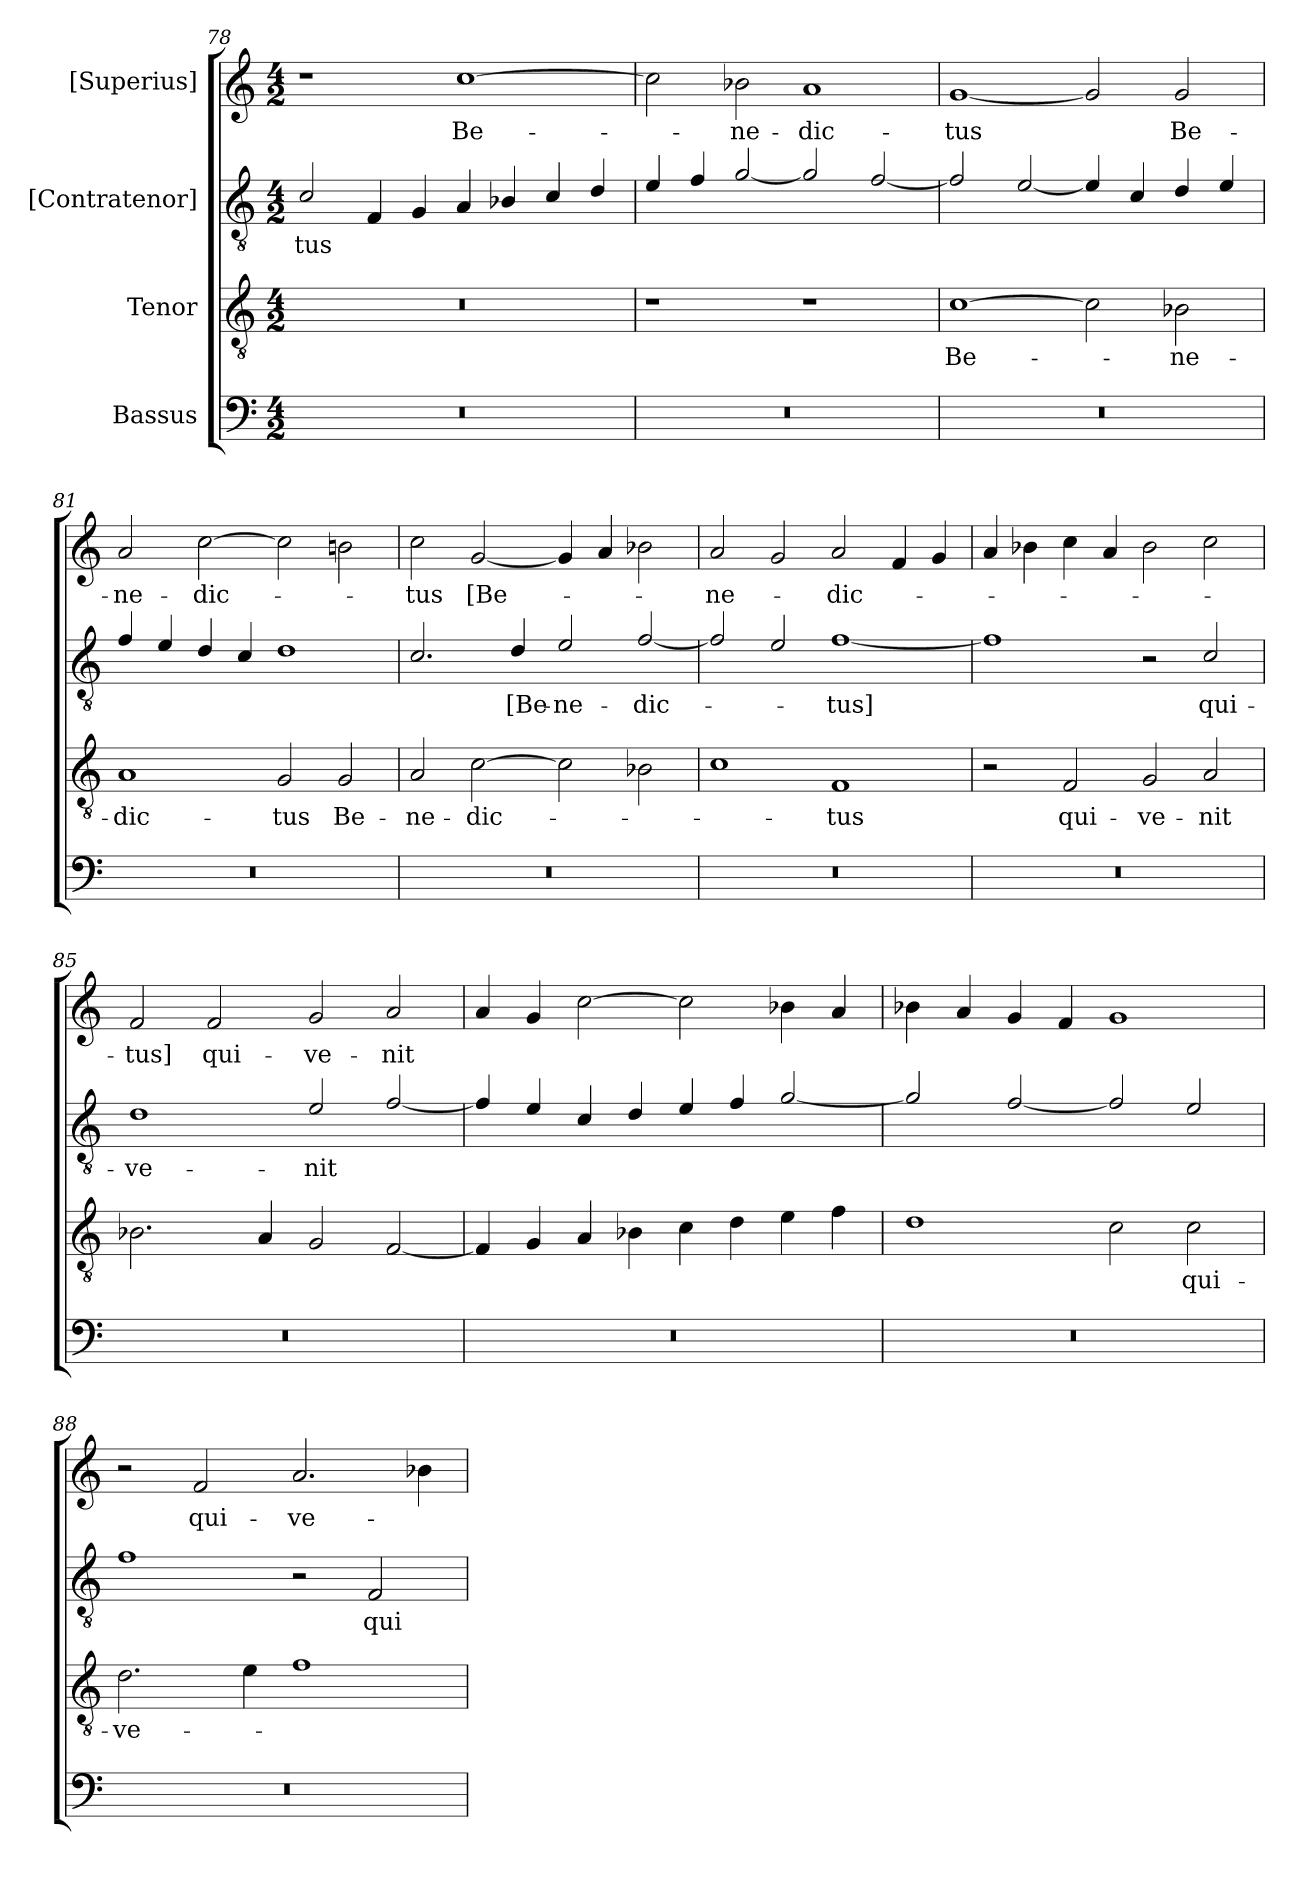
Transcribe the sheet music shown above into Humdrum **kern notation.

**kern	**kern	**text	**kern	**text	**kern	**text
*part4	*part3	*part3	*part2	*part2	*part1	*part1
*staff4	*staff3	*staff3	*staff2	*staff2	*staff1	*staff1
*I"Bassus	*I"Tenor	*	*I"[Contratenor]	*	*I"[Superius]	*
*clefF4	*clefGv2	*	*clefGv2	*	*clefG2	*
*k[]	*k[]	*	*k[]	*	*k[]	*
*M4/2	*M4/2	*	*M4/2	*	*M4/2	*
=78	=78	=78	=78	=78	=78	=78
0r	0r	.	2c/	-tus	1r	.
.	.	.	4F/	.	.	.
.	.	.	4G/	.	.	.
.	.	.	4A/	.	[1cc\	Be-
.	.	.	4B-X/	.	.	.
.	.	.	4c/	.	.	.
.	.	.	4d/	.	.	.
=79	=79	=79	=79	=79	=79	=79
0r	1r	.	4e/	.	2cc\]	.
.	.	.	4f/	.	.	.
.	.	.	[2g/	.	2b-X\	-ne-
.	1r	.	2g/]	.	1a/	-dic-
.	.	.	[2f/	.	.	.
=80	=80	=80	=80	=80	=80	=80
0r	[1c\	Be-	2f/]	.	[1g/	-tus
.	.	.	[2e/	.	.	.
.	2c\]	.	4e/]	.	2g/]	.
.	.	.	4c/	.	.	.
.	2B-X\	-ne-	4d/	.	2g/	Be-
.	.	.	4e/	.	.	.
=81	=81	=81	=81	=81	=81	=81
0r	1A/	-dic-	4f/	.	2a/	-ne-
.	.	.	4e/	.	.	.
.	.	.	4d/	.	[2cc\	-dic-
.	.	.	4c/	.	.	.
.	2G/	-tus	1d/	.	2cc\]	.
.	2G/	Be-	.	.	2bn\	.
=82	=82	=82	=82	=82	=82	=82
0r	2A/	-ne-	2.c/	.	2cc\	-tus
.	[2c\	-dic-	.	.	[2g/	[Be-
.	.	.	4d/	[Be-	.	.
.	2c\]	.	2e/	-ne-	4g/]	.
.	.	.	.	.	4a/	.
.	2B-X\	.	[2f/	-dic-	2b-X\	.
=83	=83	=83	=83	=83	=83	=83
0r	1c\	.	2f/]	.	2a/	-ne-
.	.	.	2e/	.	2g/	.
.	1F/	-tus	[1f/	-tus]	2a/	-dic-
.	.	.	.	.	4f/	.
.	.	.	.	.	4g/	.
=84	=84	=84	=84	=84	=84	=84
0r	2r	.	1f/]	.	4a/	.
.	.	.	.	.	4b-X\	.
.	2F/	qui-	.	.	4cc\	.
.	.	.	.	.	4a/	.
.	2G/	ve-	2r	.	2b-\	.
.	2A/	-nit	2c/	qui-	2cc\	.
=85	=85	=85	=85	=85	=85	=85
0r	2.B-X\	.	1d/	ve-	2f/	-tus]
.	.	.	.	.	2f/	qui-
.	4A/	.	.	.	.	.
.	2G/	.	2e/	-nit	2g/	ve-
.	[2F/	.	[2f/	.	2a/	-nit
=86	=86	=86	=86	=86	=86	=86
0r	4F/]	.	4f/]	.	4a/	.
.	4G/	.	4e/	.	4g/	.
.	4A/	.	4c/	.	[2cc\	.
.	4B-X\	.	4d/	.	.	.
.	4c\	.	4e/	.	2cc\]	.
.	4d\	.	4f/	.	.	.
.	4e\	.	[2g/	.	4b-X\	.
.	4f\	.	.	.	4a/	.
=87	=87	=87	=87	=87	=87	=87
0r	1d\	.	2g/]	.	4b-X\	.
.	.	.	.	.	4a/	.
.	.	.	[2f/	.	4g/	.
.	.	.	.	.	4f/	.
.	2c\	.	2f/]	.	1g/	.
.	2c\	qui-	2e/	.	.	.
=88	=88	=88	=88	=88	=88	=88
0r	2.d\	ve-	1f/	.	2r	.
.	.	.	.	.	2f/	qui-
.	4e\	.	.	.	.	.
.	1f\	.	2r	.	2.a/	ve-
.	.	.	2F/	qui-	.	.
.	.	.	.	.	4b-X\	.
=	=	=	=	=	=	=
*-	*-	*-	*-	*-	*-	*-
